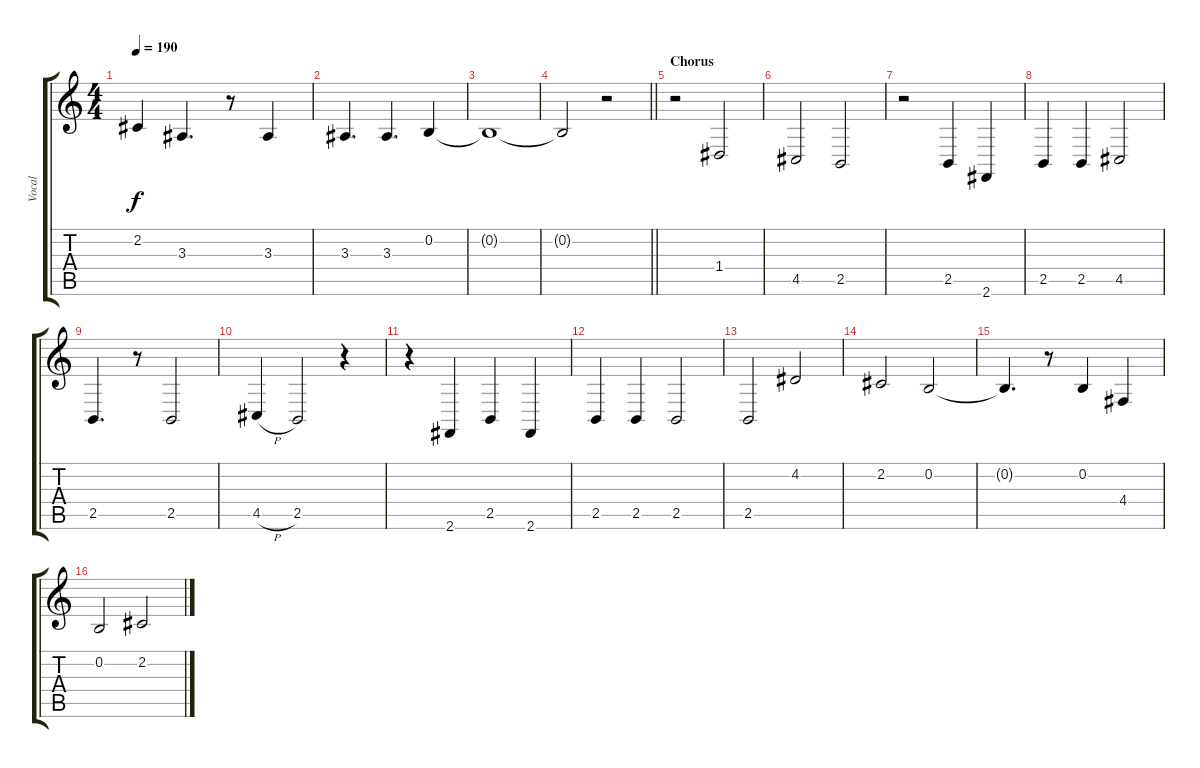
\track ("Vocal" "Vocal") {instrument lead2sawtooth}
\staff {score tabs}
\tuning (E4 B3 G3 D3 A2 E2) {hide}
\ts (4 4)
\tempo 190
\clef g2
\ks c
2.2{t}.4{dy f} 3.3.4{d} r.8 3.3.4 |
3.3.4{d} 3.3.4{d} 0.2.4 |
0.2{t}.1 |
\barLineRight lightlight
0.2{t}.2 r.2 |
\section ("" "Chorus")
r.2 1.4.2 |
4.5.2 2.5.2 |
r.2 2.5.4 2.6.4 |
2.5.4 2.5.4 4.5.2 |
2.5.4{d} r.8 2.5.2 |
4.5{h}.4 2.5.2 r.4 |
r.4 2.6.4 2.5.4 2.6.4 |
2.5.4 2.5.4 2.5.2 |
2.5.2 4.2.2 |
2.2.2 0.2.2 |
0.2{t}.4{d} r.8 0.2.4 4.4.4 |
0.2.2 2.2.2
